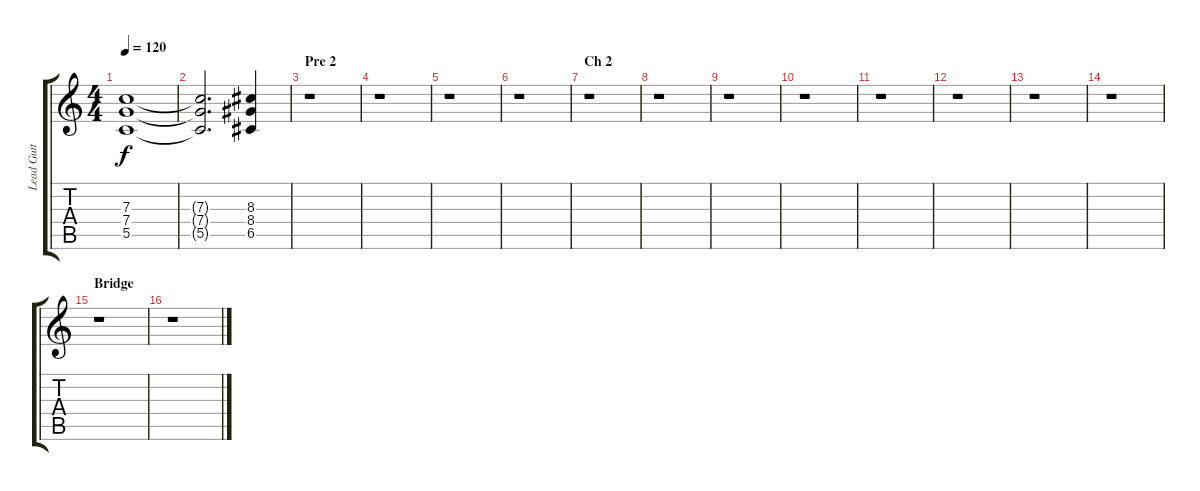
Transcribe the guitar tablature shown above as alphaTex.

\track ("Lead Guit" "Lead Guit") {instrument overdrivenguitar}
\staff {score tabs}
\tuning (D4 A3 F3 C3 G2 C2) {hide}
\ts (4 4)
\tempo 120
\clef g2
\ks c
(7.3 7.4 5.5).1{dy f} |
(7.3{t} 7.4{t} 5.5{t}).2{d} (8.3 8.4 6.5).4 |
\section ("" "Pre 2")
r.1 |
r.1 |
r.1 |
r.1 |
\section ("" "Ch 2")
r.1 |
r.1 |
r.1 |
r.1 |
r.1 |
r.1 |
r.1 |
r.1 |
\section ("" "Bridge")
r.1 |
r.1
